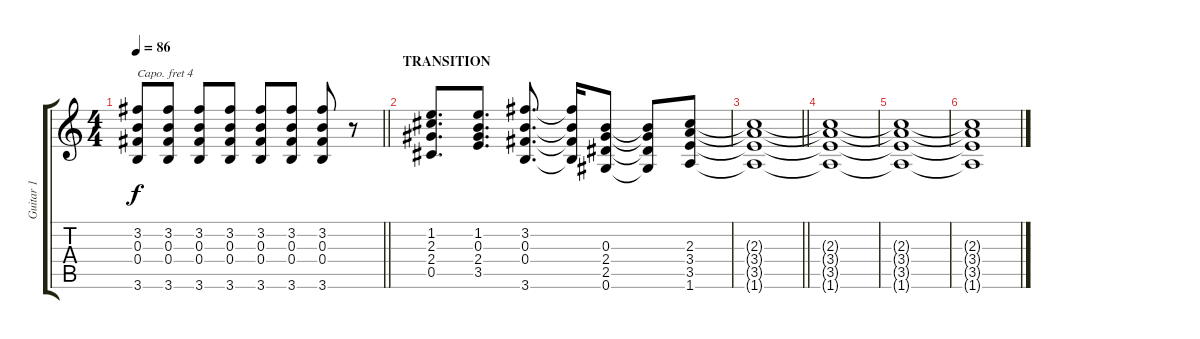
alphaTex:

\track ("Guitar 1" "Guitar 1") {instrument acousticguitarnylon}
\staff {score tabs}
\capo 4
\tuning (E4 B3 G3 D3 A2 E2) {hide}
\ts (4 4)
\tempo 86
\clef g2
\barLineRight lightlight
\ks c
(3.2{t} 0.3{t} 0.4{t} 3.6{t}).8{dy f} (3.2 0.3 0.4 3.6).8 (3.2 0.3 0.4 3.6).8 (3.2 0.3 0.4 3.6).8 (3.2 0.3 0.4 3.6).8 (3.2 0.3 0.4 3.6).8 (3.2 0.3 0.4 3.6).8 r.8 |
\section ("" "TRANSITION")
(1.2 2.3 2.4 0.5).8{d} (1.2 0.3 2.4 3.5).8{d} (3.2 0.3 0.4 3.6).8{d} (3.2{t} 0.3{t} 0.4{t} 3.6{t}).16 (0.3 2.4 2.5 0.6).8 (0.3{t} 2.4{t} 2.5{t} 0.6{t}).8 (2.3 3.4 3.5 1.6).8 |
\barLineRight lightlight
(2.3{t} 3.4{t} 3.5{t} 1.6{t}).1 |
(2.3{t} 3.4{t} 3.5{t} 1.6{t}).1 |
(2.3{t} 3.4{t} 3.5{t} 1.6{t}).1 |
(2.3{t} 3.4{t} 3.5{t} 1.6{t}).1
